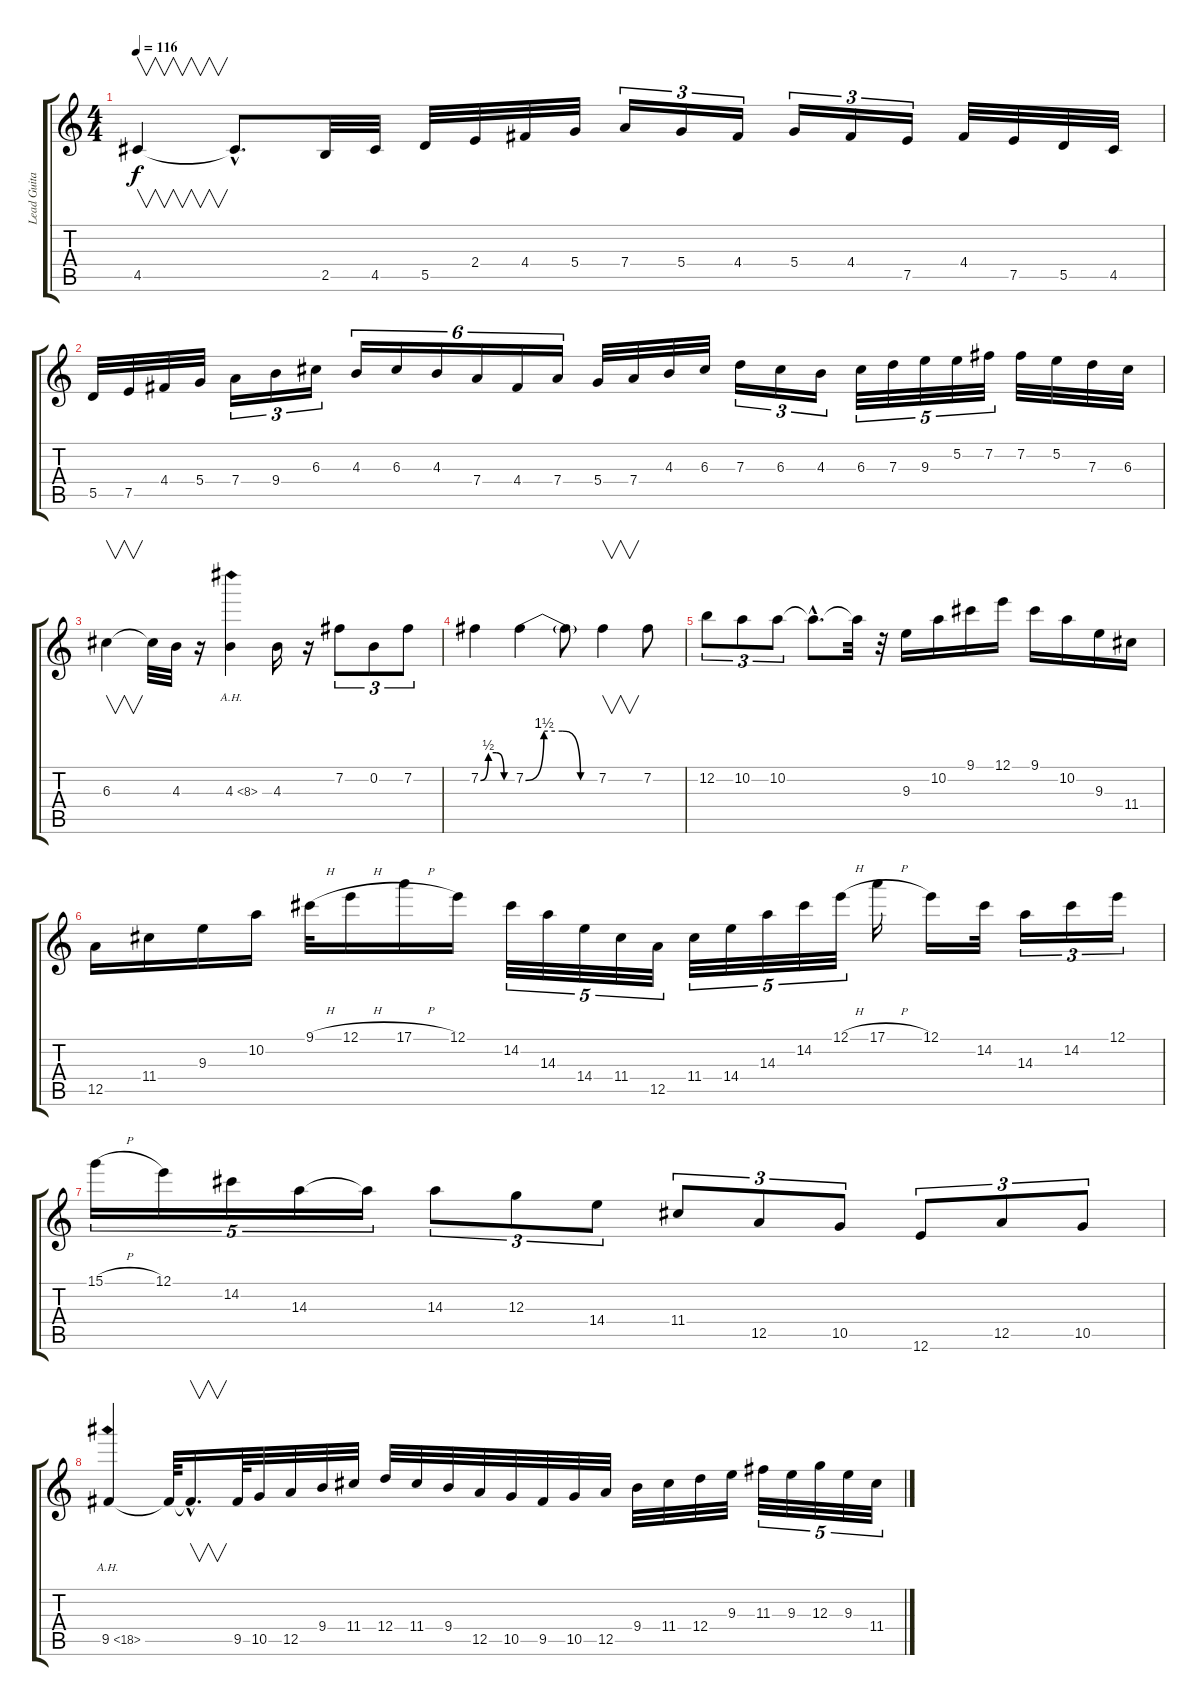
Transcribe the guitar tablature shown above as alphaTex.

\track ("Lead Guitar ( Jason Becker )" "Lead Guita") {instrument overdrivenguitar}
\staff {score tabs}
\tuning (E4 B3 G3 D3 A2 E2) {hide}
\ts (4 4)
\tempo 116
\clef g2
\ks c
4.5.4{v dy f} 4.5{hac t}.8{d} 2.5.32 4.5.32 5.5.32 2.4.32 4.4.32 5.4.32 7.4.16{tu (3 2)} 5.4.16{tu (3 2)} 4.4.16{tu (3 2)} 5.4.16{tu (3 2)} 4.4.16{tu (3 2)} 7.5.16{tu (3 2)} 4.4.32 7.5.32 5.5.32 4.5.32 |
5.5.32 7.5.32 4.4.32 5.4.32 7.4.16{tu (3 2)} 9.4.16{tu (3 2)} 6.3.16{tu (3 2)} 4.3.16{tu (6 4)} 6.3.16{tu (6 4)} 4.3.16{tu (6 4)} 7.4.16{tu (6 4)} 4.4.16{tu (6 4)} 7.4.16{tu (6 4)} 5.4.32 7.4.32 4.3.32 6.3.32 7.3.16{tu (3 2)} 6.3.16{tu (3 2)} 4.3.16{tu (3 2)} 6.3.32{tu (5 4)} 7.3.32{tu (5 4)} 9.3.32{tu (5 4)} 5.2.32{tu (5 4)} 7.2.32{tu (5 4)} 7.2.32 5.2.32 7.3.32 6.3.32 |
6.3.4{v} 6.3{t}.32 4.3.32 r.16 4.3{ah 4}.4 4.3.16 r.16 7.2.8{tu (3 2)} 0.2.8{tu (3 2)} 7.2.8{tu (3 2)} |
7.2{be (custom 0 0 15 2 30 2 45 0 60 0)}.4 7.2{be (custom 0 0 15 6 30 6 45 0 60 0)}.4 7.2{t}.8 7.2.4{v} 7.2.8 |
12.2.8{tu (3 2)} 10.2.8{tu (3 2)} 10.2.8{tu (3 2)} 10.2{hac t}.8{d} 10.2{t}.32 r.32 9.3.16 10.2.16 9.1.16 12.1.16 9.1.16 10.2.16 9.3.16 11.4.16 |
12.5.16 11.4.16 9.3.16 10.2.16 9.1{h}.32 12.1{h}.16 17.1{h}.16 12.1.16 14.2.32{tu (5 4)} 14.3.32{tu (5 4)} 14.4.32{tu (5 4)} 11.4.32{tu (5 4)} 12.5.32{tu (5 4)} 11.4.32{tu (5 4)} 14.4.32{tu (5 4)} 14.3.32{tu (5 4)} 14.2.32{tu (5 4)} 12.1{h}.32{tu (5 4)} 17.1{h}.16 12.1.16 14.2.32 14.3.16{tu (3 2)} 14.2.16{tu (3 2)} 12.1.16{tu (3 2)} |
15.1{h}.16{tu (5 4)} 12.1.16{tu (5 4)} 14.2.16{tu (5 4)} 14.3.16{tu (5 4)} 14.3{t}.16{tu (5 4)} 14.3.8{tu (3 2)} 12.3.8{tu (3 2)} 14.4.8{tu (3 2)} 11.4.8{tu (3 2)} 12.5.8{tu (3 2)} 10.5.8{tu (3 2)} 12.6.8{tu (3 2)} 12.5.8{tu (3 2)} 10.5.8{tu (3 2)} |
9.5{ah 9}.4 9.5{t}.64 9.5{hac t}.16{v d} 9.5.64 10.5.32 12.5.32 9.4.32 11.4.32 12.4.32 11.4.32 9.4.32 12.5.32 10.5.32 9.5.32 10.5.32 12.5.32 9.4.32 11.4.32 12.4.32 9.3.32 11.3.32{tu (5 4)} 9.3.32{tu (5 4)} 12.3.32{tu (5 4)} 9.3.32{tu (5 4)} 11.4.32{tu (5 4)}
